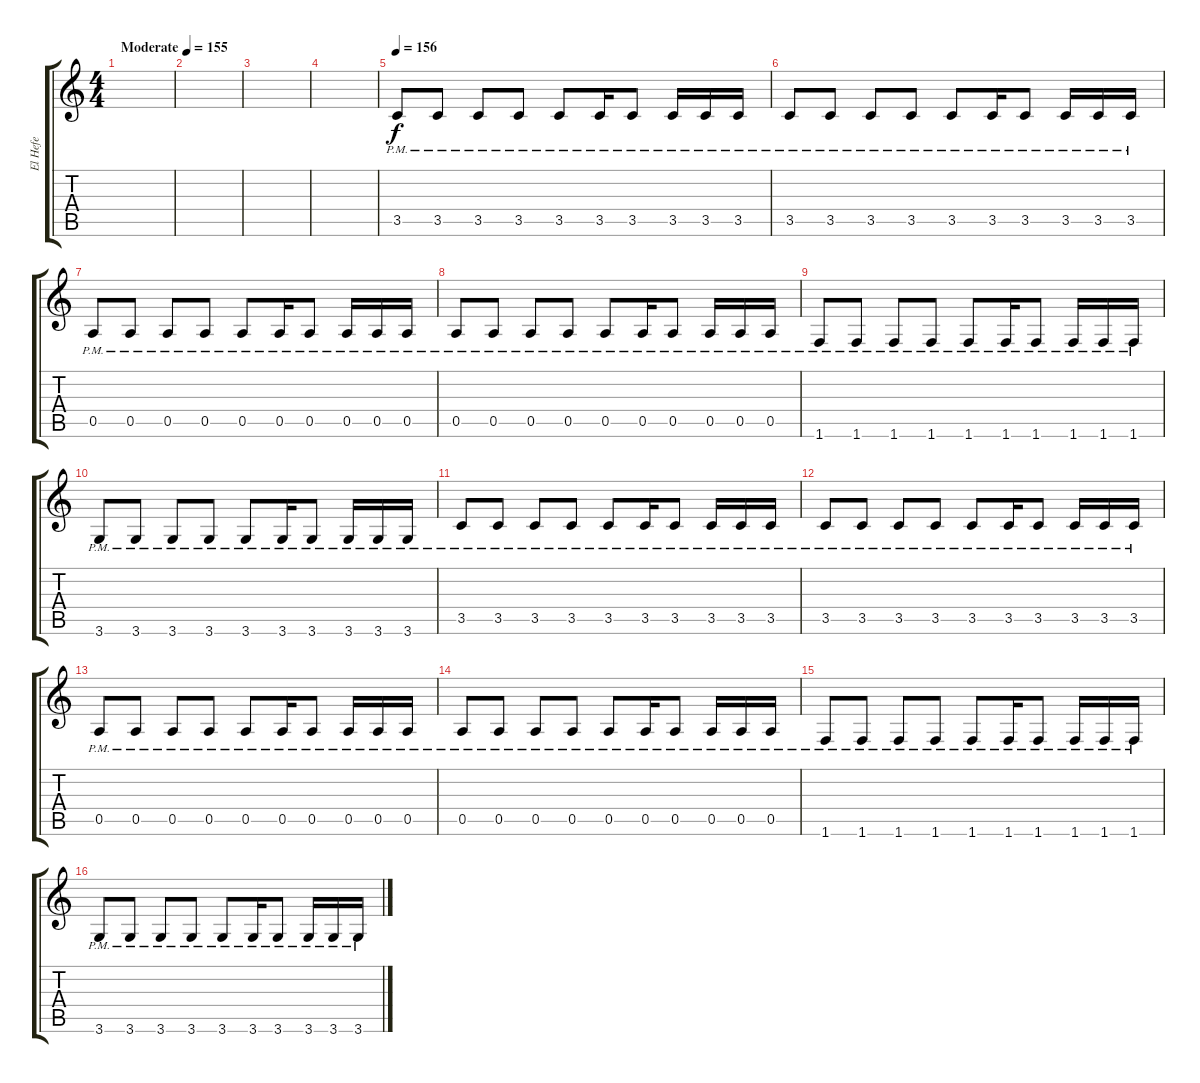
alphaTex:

\track ("El Hefe" "El Hefe") {instrument distortionguitar}
\staff {score tabs}
\tuning (E4 B3 G3 D3 A2 E2) {hide}
\ts (4 4)
\tempo (155 "Moderate")
\clef g2
\ks c
|
|
|
|
\tempo 156
3.5{pm}.8 3.5{pm}.8 3.5{pm}.8 3.5{pm}.8 3.5{pm}.8 3.5{pm}.16 3.5{pm}.8 3.5{pm}.16 3.5{pm}.16 3.5{pm}.16 |
3.5{pm}.8 3.5{pm}.8 3.5{pm}.8 3.5{pm}.8 3.5{pm}.8 3.5{pm}.16 3.5{pm}.8 3.5{pm}.16 3.5{pm}.16 3.5{pm}.16 |
0.5{pm}.8 0.5{pm}.8 0.5{pm}.8 0.5{pm}.8 0.5{pm}.8 0.5{pm}.16 0.5{pm}.8 0.5{pm}.16 0.5{pm}.16 0.5{pm}.16 |
0.5{pm}.8 0.5{pm}.8 0.5{pm}.8 0.5{pm}.8 0.5{pm}.8 0.5{pm}.16 0.5{pm}.8 0.5{pm}.16 0.5{pm}.16 0.5{pm}.16 |
1.6{pm}.8 1.6{pm}.8 1.6{pm}.8 1.6{pm}.8 1.6{pm}.8 1.6{pm}.16 1.6{pm}.8 1.6{pm}.16 1.6{pm}.16 1.6{pm}.16 |
3.6{pm}.8 3.6{pm}.8 3.6{pm}.8 3.6{pm}.8 3.6{pm}.8 3.6{pm}.16 3.6{pm}.8 3.6{pm}.16 3.6{pm}.16 3.6{pm}.16 |
3.5{pm}.8 3.5{pm}.8 3.5{pm}.8 3.5{pm}.8 3.5{pm}.8 3.5{pm}.16 3.5{pm}.8 3.5{pm}.16 3.5{pm}.16 3.5{pm}.16 |
3.5{pm}.8 3.5{pm}.8 3.5{pm}.8 3.5{pm}.8 3.5{pm}.8 3.5{pm}.16 3.5{pm}.8 3.5{pm}.16 3.5{pm}.16 3.5{pm}.16 |
0.5{pm}.8 0.5{pm}.8 0.5{pm}.8 0.5{pm}.8 0.5{pm}.8 0.5{pm}.16 0.5{pm}.8 0.5{pm}.16 0.5{pm}.16 0.5{pm}.16 |
0.5{pm}.8 0.5{pm}.8 0.5{pm}.8 0.5{pm}.8 0.5{pm}.8 0.5{pm}.16 0.5{pm}.8 0.5{pm}.16 0.5{pm}.16 0.5{pm}.16 |
1.6{pm}.8 1.6{pm}.8 1.6{pm}.8 1.6{pm}.8 1.6{pm}.8 1.6{pm}.16 1.6{pm}.8 1.6{pm}.16 1.6{pm}.16 1.6{pm}.16 |
3.6{pm}.8 3.6{pm}.8 3.6{pm}.8 3.6{pm}.8 3.6{pm}.8 3.6{pm}.16 3.6{pm}.8 3.6{pm}.16 3.6{pm}.16 3.6{pm}.16
